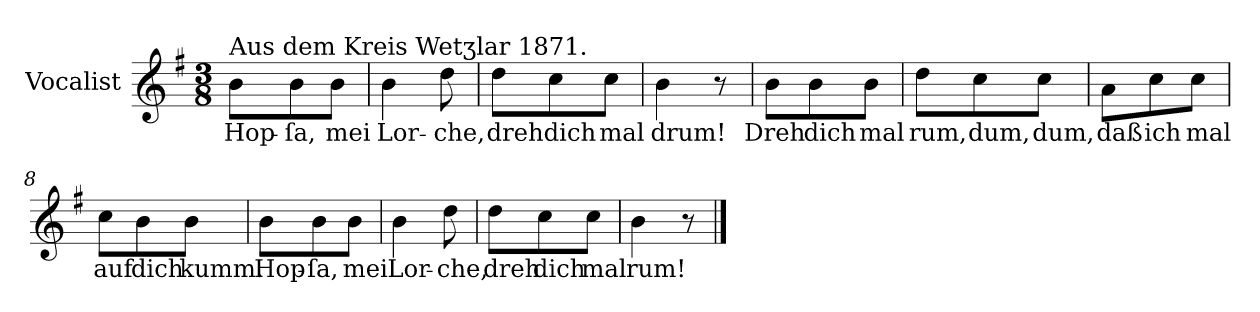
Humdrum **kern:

**kern	**text
*part1	*part1
*staff1	*staff1
*I"Vocalist	*
*k[f#]	*
*G:	*
*M3/8	*
=1	=1
!LO:TX:a:t=Aus dem Kreis Wetʒlar 1871.	!
8bL	Hop-
8b	-ſa,
8bJ	mei
=2	=2
4b	Lor-
8dd	-che,
=3	=3
8ddL	dreh
8cc	dich
8ccJ	mal
=4	=4
4b	drum!
8r	.
=5	=5
8bL	Dreh
8b	dich
8bJ	mal
=6	=6
8ddL	rum,
8cc	dum,
8ccJ	dum,
=7	=7
8aL	daß
8cc	ich
8ccJ	mal
=8	=8
8ccL	auf
8b	dich
8bJ	kumm.
=9	=9
8bL	Hop-
8b	-ſa,
8bJ	mei
=10	=10
4b	Lor-
8dd	-che,
=11	=11
8ddL	dreh
8cc	dich
8ccJ	mal
=12	=12
4b	rum!
8r	.
==	==
*-	*-
